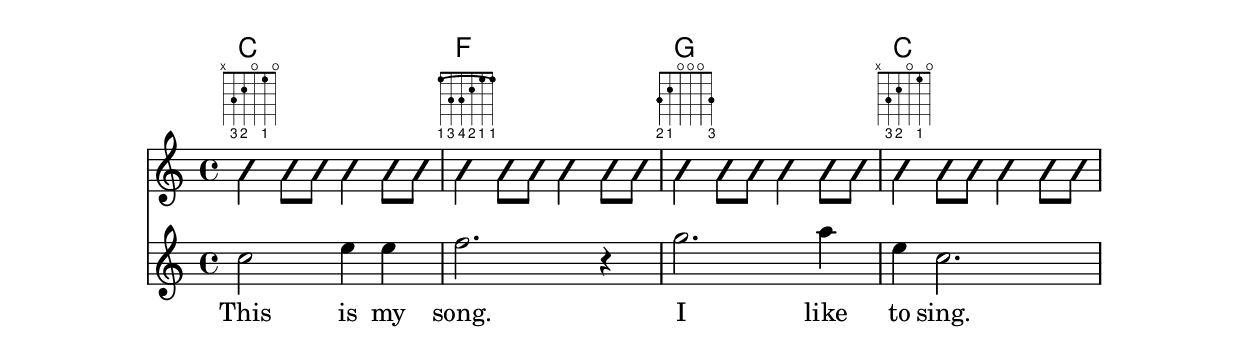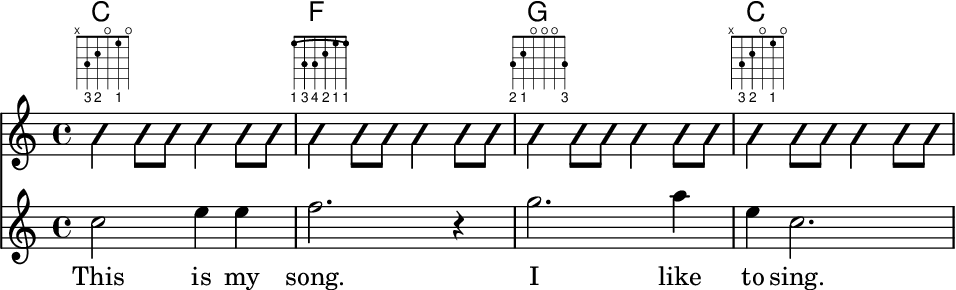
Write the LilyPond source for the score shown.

% https://lilypond.org/doc/v2.21/Documentation/snippets/rhythms#rhythms-guitar-strum-rhythms

% Crop SVG to content.
#(ly:set-option 'crop #t)

\include "predefined-guitar-fretboards.ly"

\version "2.22.2"

\header {
    % Remove default LilyPond tagline
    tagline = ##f
}

<<
  \new ChordNames {
    \chordmode {
      c1 | f | g | c
    }
  }
  \new FretBoards {
    \chordmode {
      c1 | f | g | c
    }
  }
  \new Voice \with {
    \consists "Pitch_squash_engraver"
  } {
    \relative c'' {
      \improvisationOn
      c4 c8 c c4 c8 c
      f4 f8 f f4 f8 f
      g4 g8 g g4 g8 g
      c4 c8 c c4 c8 c
    }
  }
  \new Voice = "melody" {
    \relative c'' {
      c2 e4 e4
      f2. r4
      g2. a4
      e4 c2.
    }
  }
  \new Lyrics {
    \lyricsto "melody" {
      This is my song.
      I like to sing.
    }
  }
>>